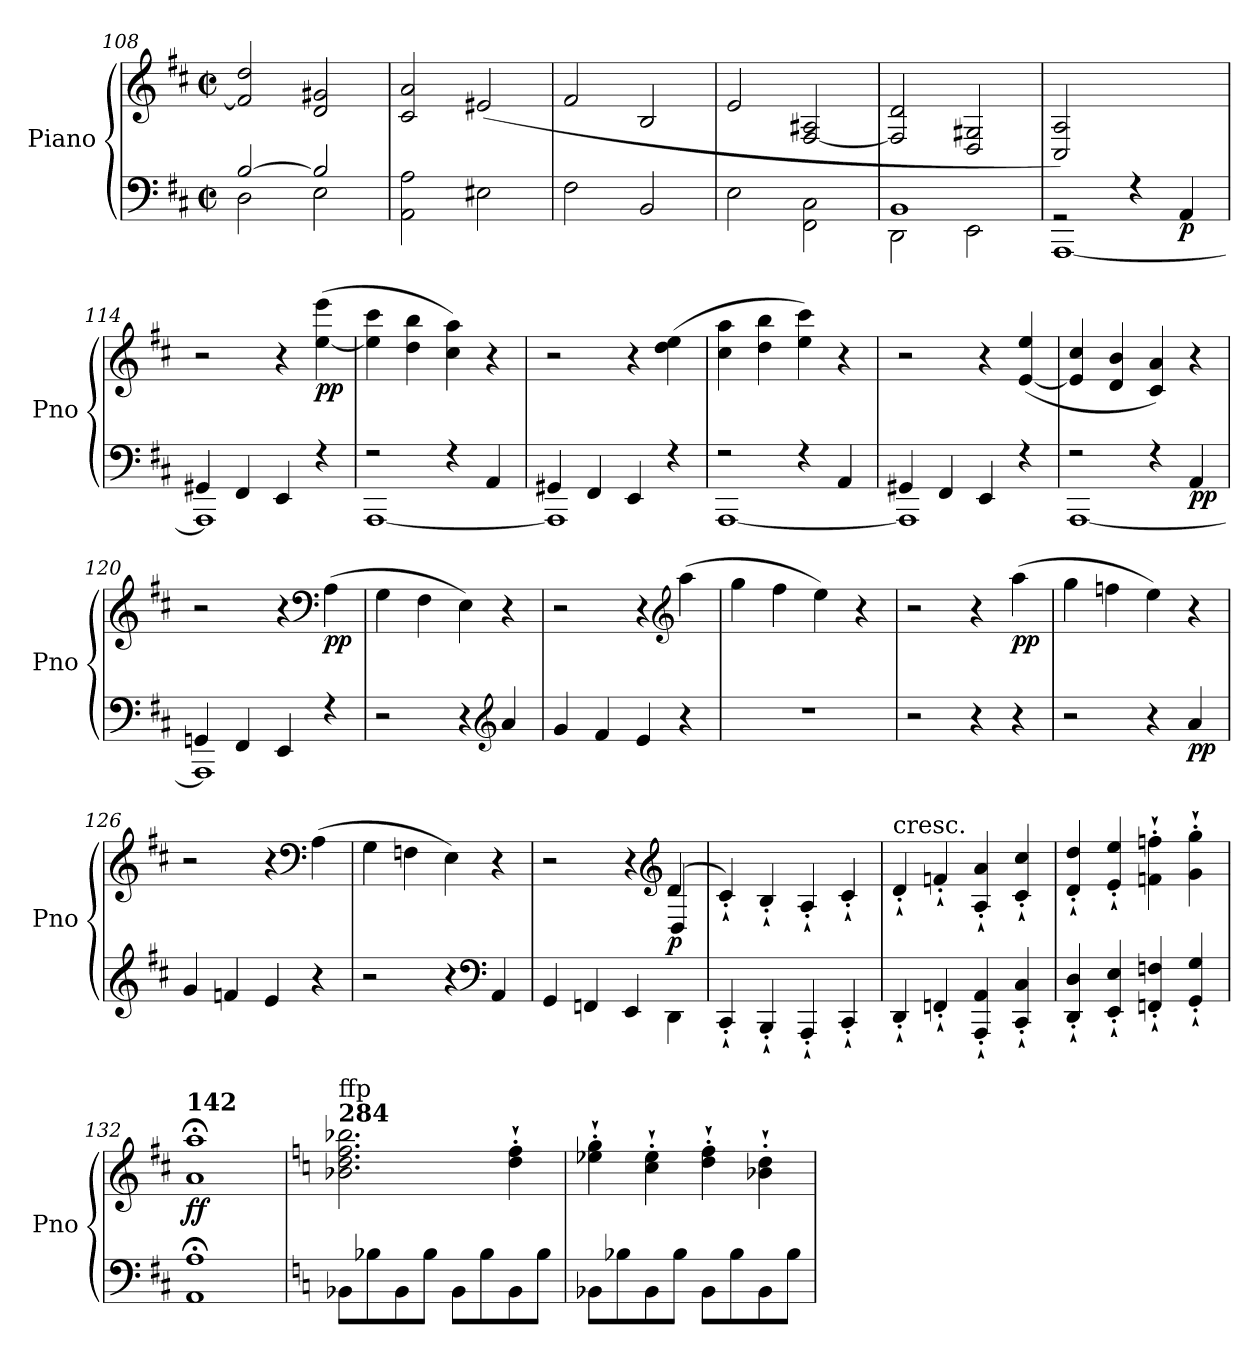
**kern	**kern	**dynam
*part1	*part1	*part1
*staff2	*staff1	*staff1/2
*I"Piano	*	*
*I'Pno	*	*
*clefF4	*clefG2	*
*k[f#c#]	*k[f#c#]	*
*D:	*D:	*
*M2/2	*M2/2	*
*met(c|)	*met(c|)	*
=108	=108	=108
*^	*	*
[2B/	2D\	2f#/] 2dd/	.
2B/]	2E\	2d/ 2g#X/	.
*v	*v	*	*
=109	=109	=109
2AA\ 2A\	2c#/ 2a/	.
2E#X\	(>2e#X/	.
=110	=110	=110
2F#\	2f#/	.
2BB/	2B/	.
=111	=111	=111
2E\	2e/	.
2FF#\ 2C#\	[2F#/ 2A#X/	.
=112	=112	=112
*^	*	*
1BB	2DD\	2F#/] 2d/	.
.	2EE\	2D/ 2G#X/	.
=113	=113	=113	=113
2rGG	[1AAA	2C#/ 2A/)	.
4r	.	2ryy	.
!	!	!	!LO:DY:b=2
4AA/	.	.	p
=114	=114	=114	=114
4GG#X/	1AAA]	2r	.
4FF#/	.	.	.
4EE/	.	4r	.
!	!	!	!LO:DY:b
4r	.	(>[4ee\ 4eee\	pp
=115	=115	=115	=115
2r	[1AAA	4ee\] 4ccc#\	.
.	.	4dd\ 4bb\	.
4r	.	4cc#\ 4aa\)	.
4AA/	.	4r	.
=116	=116	=116	=116
4GG#X/	1AAA]	2r	.
4FF#/	.	.	.
4EE/	.	4r	.
4r	.	(>4dd\ 4ee\	.
=117	=117	=117	=117
2r	[1AAA	4cc#\ 4aa\	.
.	.	4dd\ 4bb\	.
4r	.	4ee\ 4ccc#\)	.
4AA/	.	4r	.
=118	=118	=118	=118
4GG#X/	1AAA]	2r	.
4FF#/	.	.	.
4EE/	.	4r	.
4r	.	(<[4e/ 4ee/	.
=119	=119	=119	=119
2r	[1AAA	4e/] 4cc#/	.
.	.	4d/ 4b/	.
4r	.	4c#/ 4a/)	.
!	!	!	!LO:DY:b=2
4AA/	.	4r	pp
=120	=120	=120	=120
4GGn/	1AAA]	2r	.
4FF#/	.	.	.
4EE/	.	4r	.
*	*	*clefF4	*
!	!	!	!LO:DY:b
4r	.	(>4A\	pp
*v	*v	*	*
=121	=121	=121
2r	4G\	.
.	4F#\	.
4r	4E\)	.
*clefG2	*	*
4a/	4r	.
=122	=122	=122
4g/	2r	.
4f#/	.	.
4e/	4r	.
*	*clefG2	*
4r	(>4aa\	.
=123	=123	=123
1r	4gg\	.
.	4ff#\	.
.	4ee\)	.
.	4r	.
=124	=124	=124
2r	2r	.
4r	4r	.
!	!	!LO:DY:b
4r	(>4aa\	pp
=125	=125	=125
2r	4gg\	.
.	4ffn\	.
4r	4ee\)	.
!	!	!LO:DY:b=2
4a/	4r	pp
=126	=126	=126
4g/	2r	.
4fn/	.	.
4e/	4r	.
*	*clefF4	*
4r	(>4A\	.
=127	=127	=127
2r	4G\	.
.	4Fn\	.
4r	4E\)	.
*clefF4	*	*
4AA/	4r	.
=128	=128	=128
*	*^	*
4GG/	2r	2.ryy	.
4FFn/	.	.	.
4EE/	4r	.	.
*	*clefG2	*	*
!	!	!	!LO:DY:b
4DD\	(>4d/	4D/	p
*	*v	*v	*
=129	=129	=129
4CC#'`/	4c#'`/)	.
4BBB'`/	4B'`/	.
4AAA'`/	4A'`/	.
4CC#'`/	4c#'`/	.
=130	=130	=130
!	!LO:TX:a:t=cresc.	!
4DD'`/	4d'`/	.
4FFn'`/	4fn'`/	.
4AAA/'` 4AA/'`	4A/'` 4a/'`	.
4CC#/'` 4C#/'`	4c#/'` 4cc#/'`	.
=131	=131	=131
4DD/'` 4D/'`	4d/'` 4dd/'`	.
4EE/'` 4E/'`	4e/'` 4ee/'`	.
4FFn/'` 4Fn/'`	4fn\'` 4ffn\'`	.
4GG/'` 4G/'`	4g\'` 4gg\'`	.
=132	=132	=132
!	!LO:TX:a:B:t=142	!
!	!	!LO:DY:b
1AA;< 1A;<	1a;< 1aa;<	ff
=133	=133	=133
*k[]	*k[]	*
*C:	*C:	*
!	!LO:TX:a:B:t=284	!
!	!LO:TX:a:t=ffp	!
8BB-X\L	2.b-X\ 2.dd\ 2.ff\ 2.bb-X\	.
8B-X\	.	.
8BB-\	.	.
8B-\J	.	.
8BB-\L	.	.
8B-\	.	.
8BB-\	4dd\'` 4ff\'`	.
8B-\J	.	.
=134	=134	=134
8BB-X\L	4ee-X\'` 4gg\'`	.
8B-X\	.	.
8BB-\	4cc\'` 4ee-\'`	.
8B-\J	.	.
8BB-\L	4dd\'` 4ff\'`	.
8B-\	.	.
8BB-\	4b-X\'` 4dd\'`	.
8B-\J	.	.
=	=	=
*-	*-	*-
